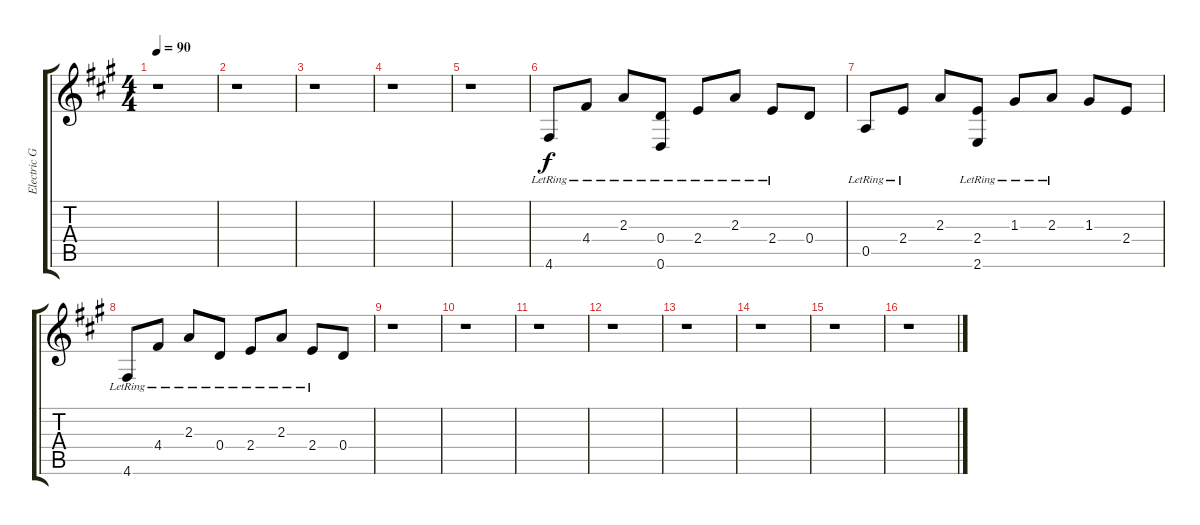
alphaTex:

\track ("Electric Guitar" "Electric G") {instrument electricguitarclean}
\staff {score tabs}
\tuning (E4 B3 G3 D3 A2 D2) {hide}
\ts (4 4)
\tempo 90
\clef g2
\ks a
r.1{dy f} |
r.1 |
r.1 |
r.1 |
r.1 |
4.6{lr}.8 4.4{lr}.8 2.3{lr}.8 (0.4{lr} 0.6{lr}).8 2.4{lr}.8 2.3{lr}.8 2.4{lr}.8 0.4.8 |
0.5{lr}.8 2.4{lr}.8 2.3.8 (2.4{lr} 2.6{lr}).8 1.3{lr}.8 2.3{lr}.8 1.3.8 2.4.8 |
4.6{lr}.8 4.4{lr}.8 2.3{lr}.8 0.4{lr}.8 2.4{lr}.8 2.3{lr}.8 2.4{lr}.8 0.4.8 |
r.1 |
r.1 |
r.1 |
r.1 |
r.1 |
r.1 |
r.1 |
r.1
